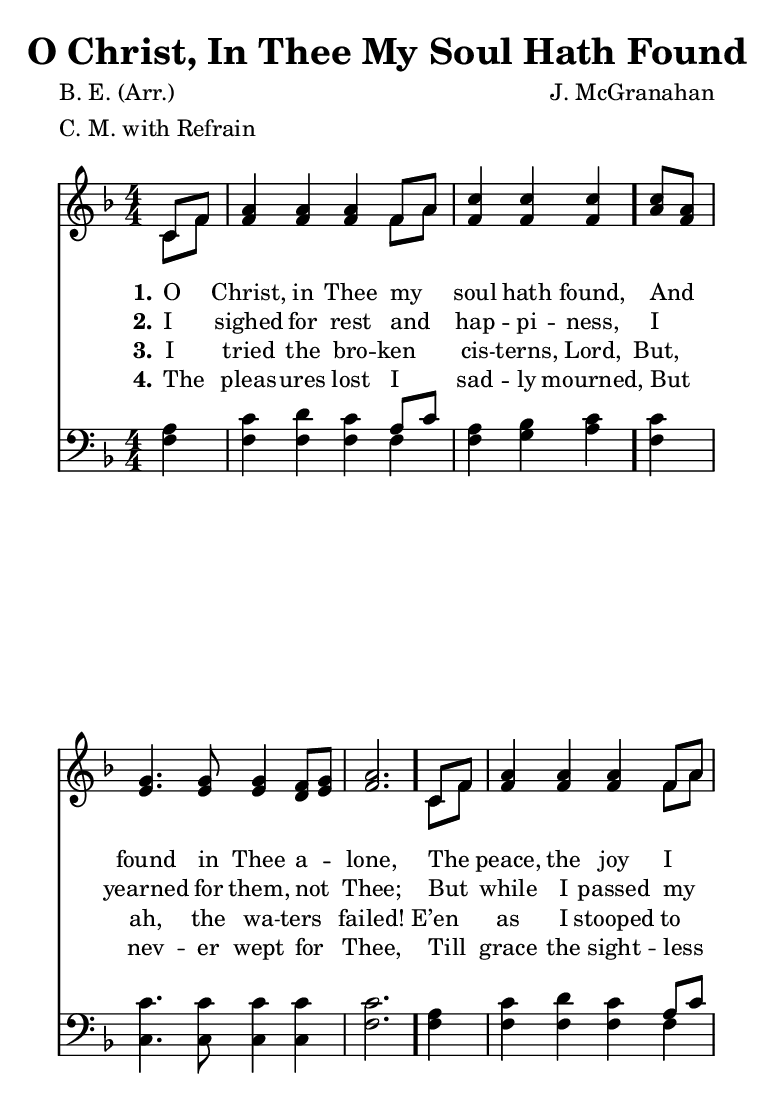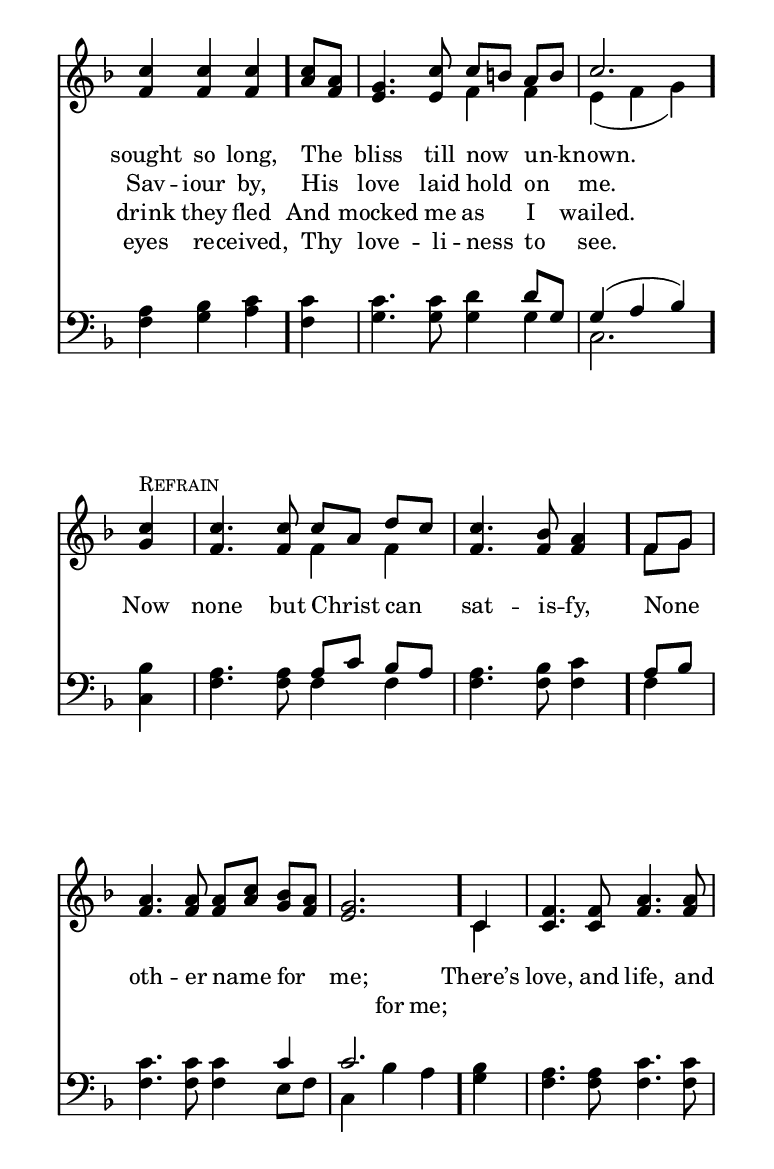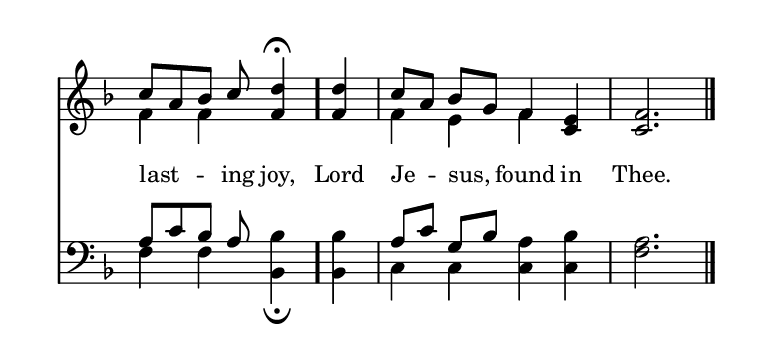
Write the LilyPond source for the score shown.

\include "common/global.ily"
\paper {
  \include "common/paper.ily"
}

\header{
  %gospel
  hymnnumber = "106"
  title = "O Christ, In Thee My Soul Hath Found"
  tunename = "None But Christ Can Satisfy" % from Metrical Index of Tunes
  meter = "C. M. with Refrain"
  poet = "B. E. (Arr.)"
  composer = "J. McGranahan"
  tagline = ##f
}

% for fermata in MIDI
ta = { \tempo 4=80 }
tb = { \tempo 4=32 }

patternAA = { }

global = {
  \include "common/overrides.ily"
  \override Staff.TimeSignature.style = #'numbered
  \time 4/4
  \override Score.MetronomeMark.transparent = ##t % hide all fermata changes too
  \ta
  \key f \major
  \partial 4
  \autoBeamOff
}

notesSoprano = {
\global
\relative c' {

  c8[ f8] | a4 a4 a4 f8[ a8] | c4 c4 c4
  c8[ a8] | g4. g8 g4 f8[ g8] | a2.
  c,8[ f8] | a4 a4 a4 f8[ a8] | c4 c4 c4
  c8[ a8] | g4. c8 c8[ b!8] a8[ b8] | c2.

  \eogbreak
  << s^\markup { \small \caps "Refrain" }
  { c4 | c4. c8 c8[ a8] d8[ c8] | c4. bes8 a4 } >>
  f8[ g8] | a4. a8 a8[ c8] bes8[ a8] | g2.
  c,4 | f4. f8 a4. a8 | c8[ a8 bes8] c8 \tb d4 \fermata \ta
  d4 | c8[ a8] bes8[ g8] f4 e4 | f2.

  \bar "|."

}
}

notesAlto = {
\global
\relative e' {

  c8[ f8] | f4 f4 f4 f8[ a8] | f4 f4 f4
  a8[ f8] | e4. e8 e4 d8[ e8] | f2.
  c8[ f8] | f4 f4 f4 f8[ a8] | f4 f4 f4
  a8[ f8] | e4. e8 f4 f4 | e4( f4 g4)

  g4 | f4. f8 f4 f4 | f4. f8 f4
  f8[ g8] | f4. f8 f8[ a8] g8[ f8] | e2.
  c4 | c4. c8 f4. f8 | f4 f4 f4
  f4 | f4 e4 f4 c4 | c2.

}
}

notesTenor = {
\global
\relative a {

  a4 | c4 d4 c4 a8[ c8] | a4 bes4 c4
  c4 | c4. c8 c4 c4 | c2.
  a4 | c4 d4 c4 a8[ c8] | a4 bes4 c4
  c4 | c4. c8 d4 d8[ g,8] | g4( a4 bes4)

  bes4 | a4. a8 a8[ c8] bes8[ a8] | a4. bes8 c4
  a8[ bes8] | c4. c8 c4 c4 | c2.
  bes4 | a4. a8 c4. c8 | a8[ c8 bes8] a8 bes4
  bes4 | a8[ c8] g8[ bes8] a4 bes4 | a2.

}
}

notesBass = {
\global
\relative f {

  f4 | f4 f4 f4 f4 | f4 g4 a4
  f4 | c4. c8 c4 c4 | f2.
  f4 | f4 f4 f4 f4 | f4 g4 a4
  f4 | g4. g8 g4 g4 | c,2.

  c4 | f4. f8 f4 f4 | f4. f8 f4
  f4 | f4. f8 f4 e8[ f8] | c4 bes'4 a4
  g4 | f4. f8 f4. f8 | f4 f4 bes,4_\fermata
  bes4 | c4 c4 c4 c4 | f2.

}
}

Refrain = \lyricmode {

Now none but Christ can sat -- is -- fy, \bar "."
None oth -- er name for me; \bar "."
There’s love, and life, and last -- ing joy, \bar "."
Lord Je -- sus, found in Thee. \bar "."

}

wordsA = \lyricmode {
\set stanza = "1."

O Christ, in Thee my soul hath found, \bar "."
And found in Thee a -- lone, \bar "."
The peace, the joy I sought so long, \bar "."
The bliss till now un -- known. \bar "."

}

wordsB = \lyricmode {
\set stanza = "2."

I sighed for rest and hap -- pi -- ness,
I yearned for them, not Thee;
But while I passed my Sav -- iour by,
His love laid hold on me.

\Refrain

}

wordsC = \lyricmode {
\set stanza = "3."

I tried the bro -- ken cis -- terns, Lord,
But, ah, the wa -- ters failed!
E’en as I stooped to drink they fled
And mocked me as I wailed.

}

wordsD = \lyricmode {
\set stanza = "4."

The pleas -- ures lost I sad -- ly mourned,
But nev -- er wept for Thee,
Till grace the sight -- less eyes re -- ceived,
Thy love -- li -- ness to see.

}

underWords = \lyricmode {

{ \repeat unfold 41 { \skip 4 } }
\markup { \with-color #white { _ } } for me;

}

\score {
  \context ChoirStaff <<
    \context Staff = upper <<
      \set Staff.autoBeaming = ##f
      \set ChoirStaff.systemStartDelimiter = #'SystemStartBar
      \set ChoirStaff.printPartCombineTexts = ##f
      \partcombine #'(2 . 9) \notesSoprano \notesAlto
      \context NullVoice = sopranos { \voiceOne << \notesSoprano >> }
      \context NullVoice = altos { \voiceTwo << \notesAlto >> }
      \context Lyrics = one   \lyricsto sopranos \wordsA
      \context Lyrics = two   \lyricsto sopranos \wordsB
      \context Lyrics = three \lyricsto sopranos \wordsC
      \context Lyrics = four  \lyricsto sopranos \wordsD
    >>
    \context Staff = men <<
      \set Staff.autoBeaming = ##f
      \clef bass
      \set ChoirStaff.printPartCombineTexts = ##f
      \partcombine #'(2 . 9) \notesTenor \notesBass
      \context NullVoice = tenors { \voiceOne << \notesTenor >> }
      \context NullVoice = basses { \voiceTwo << \notesBass >> }
    >>
    \context Lyrics = three \lyricsto basses \underWords
  >>
  \layout {
    \include "common/layout.ily"
  }
  \midi{
    \include "common/midi.ily"
  }
}

\version "2.19.49"  % necessary for upgrading to future LilyPond versions.

% vi:set et ts=2 sw=2 ai nocindent syntax=lilypond:
